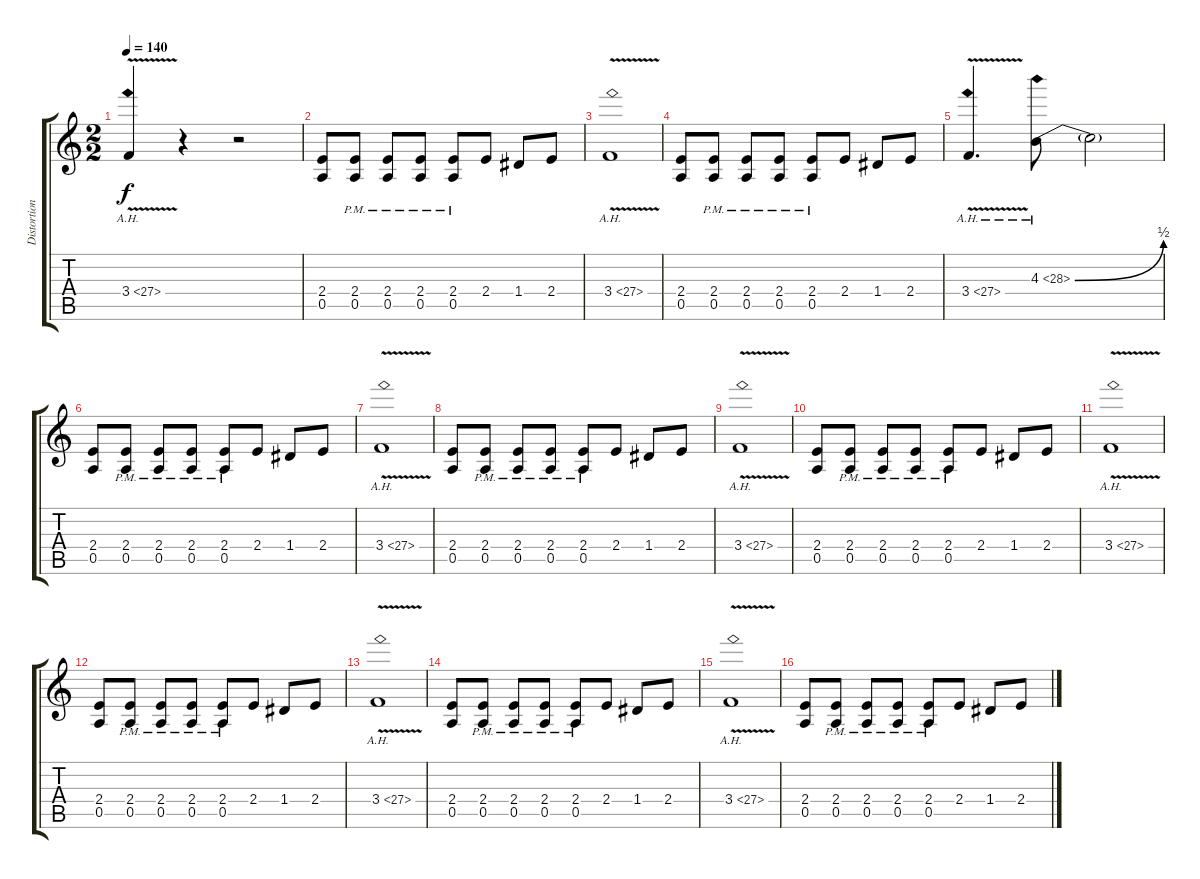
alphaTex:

\track ("Distortion Rhythm Guitar" "Distortion") {instrument distortionguitar}
\staff {score tabs}
\tuning (E4 B3 G3 D3 A2 E2) {hide}
\ts (2 2)
\tempo 140
\clef g2
\ks c
3.4{ah 24 v}.4{dy f} r.4 r.2 |
(2.4 0.5).8 (2.4{pm} 0.5{pm}).8 (2.4{pm} 0.5{pm}).8 (2.4{pm} 0.5{pm}).8 (2.4{pm} 0.5{pm}).8 2.4.8 1.4.8 2.4.8 |
3.4{ah 24 v}.1 |
(2.4 0.5).8 (2.4{pm} 0.5{pm}).8 (2.4{pm} 0.5{pm}).8 (2.4{pm} 0.5{pm}).8 (2.4{pm} 0.5{pm}).8 2.4.8 1.4.8 2.4.8 |
3.4{ah 24 v}.4{d} 4.3{be (bend 0 0 60 2) ah 24}.8 4.3{t}.2 |
(2.4 0.5).8 (2.4{pm} 0.5{pm}).8 (2.4{pm} 0.5{pm}).8 (2.4{pm} 0.5{pm}).8 (2.4{pm} 0.5{pm}).8 2.4.8 1.4.8 2.4.8 |
3.4{ah 24 v}.1 |
(2.4 0.5).8 (2.4{pm} 0.5{pm}).8 (2.4{pm} 0.5{pm}).8 (2.4{pm} 0.5{pm}).8 (2.4{pm} 0.5{pm}).8 2.4.8 1.4.8 2.4.8 |
3.4{ah 24 v}.1 |
(2.4 0.5).8 (2.4{pm} 0.5{pm}).8 (2.4{pm} 0.5{pm}).8 (2.4{pm} 0.5{pm}).8 (2.4{pm} 0.5{pm}).8 2.4.8 1.4.8 2.4.8 |
3.4{ah 24 v}.1 |
(2.4 0.5).8 (2.4{pm} 0.5{pm}).8 (2.4{pm} 0.5{pm}).8 (2.4{pm} 0.5{pm}).8 (2.4{pm} 0.5{pm}).8 2.4.8 1.4.8 2.4.8 |
3.4{ah 24 v}.1 |
(2.4 0.5).8 (2.4{pm} 0.5{pm}).8 (2.4{pm} 0.5{pm}).8 (2.4{pm} 0.5{pm}).8 (2.4{pm} 0.5{pm}).8 2.4.8 1.4.8 2.4.8 |
3.4{ah 24 v}.1 |
(2.4 0.5).8 (2.4{pm} 0.5{pm}).8 (2.4{pm} 0.5{pm}).8 (2.4{pm} 0.5{pm}).8 (2.4{pm} 0.5{pm}).8 2.4.8 1.4.8 2.4.8
